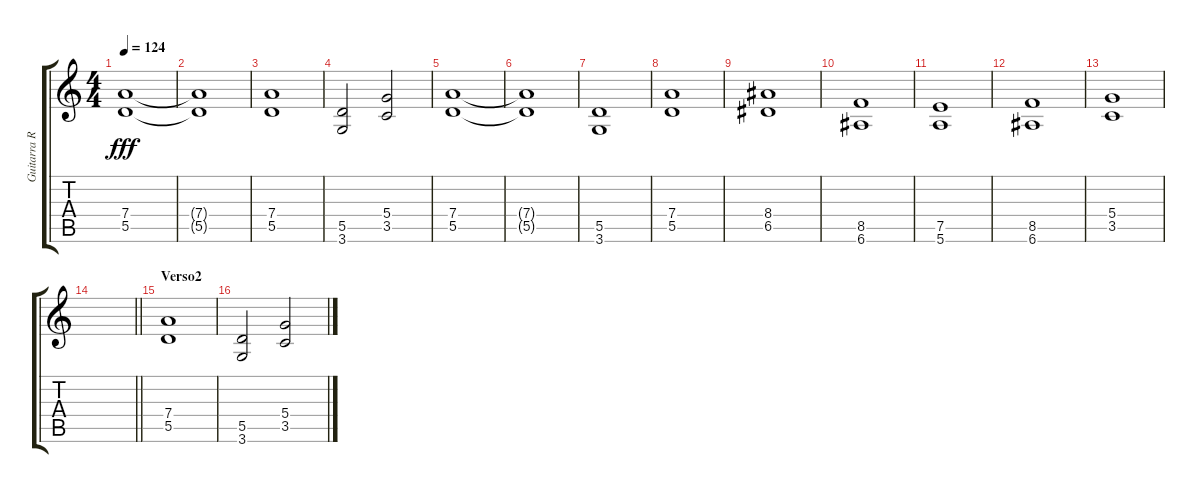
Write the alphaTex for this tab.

\track ("Guitarra Ritmica" "Guitarra R") {instrument distortionguitar}
\staff {score tabs}
\tuning (E4 B3 G3 D3 A2 E2) {hide}
\ts (4 4)
\tempo 124
\clef g2
\ks c
(7.4 5.5).1{dy fff} |
(7.4{t} 5.5{t}).1 |
(7.4 5.5).1 |
(5.5 3.6).2 (5.4 3.5).2 |
(7.4 5.5).1 |
(7.4{t} 5.5{t}).1 |
(5.5 3.6).1 |
(7.4 5.5).1 |
(8.4 6.5).1 |
(8.5 6.6).1 |
(7.5 5.6).1 |
(8.5 6.6).1 |
(5.4 3.5).1 |
\barLineRight lightlight
|
\section ("" "Verso2")
(7.4 5.5).1 |
(5.5 3.6).2 (5.4 3.5).2
